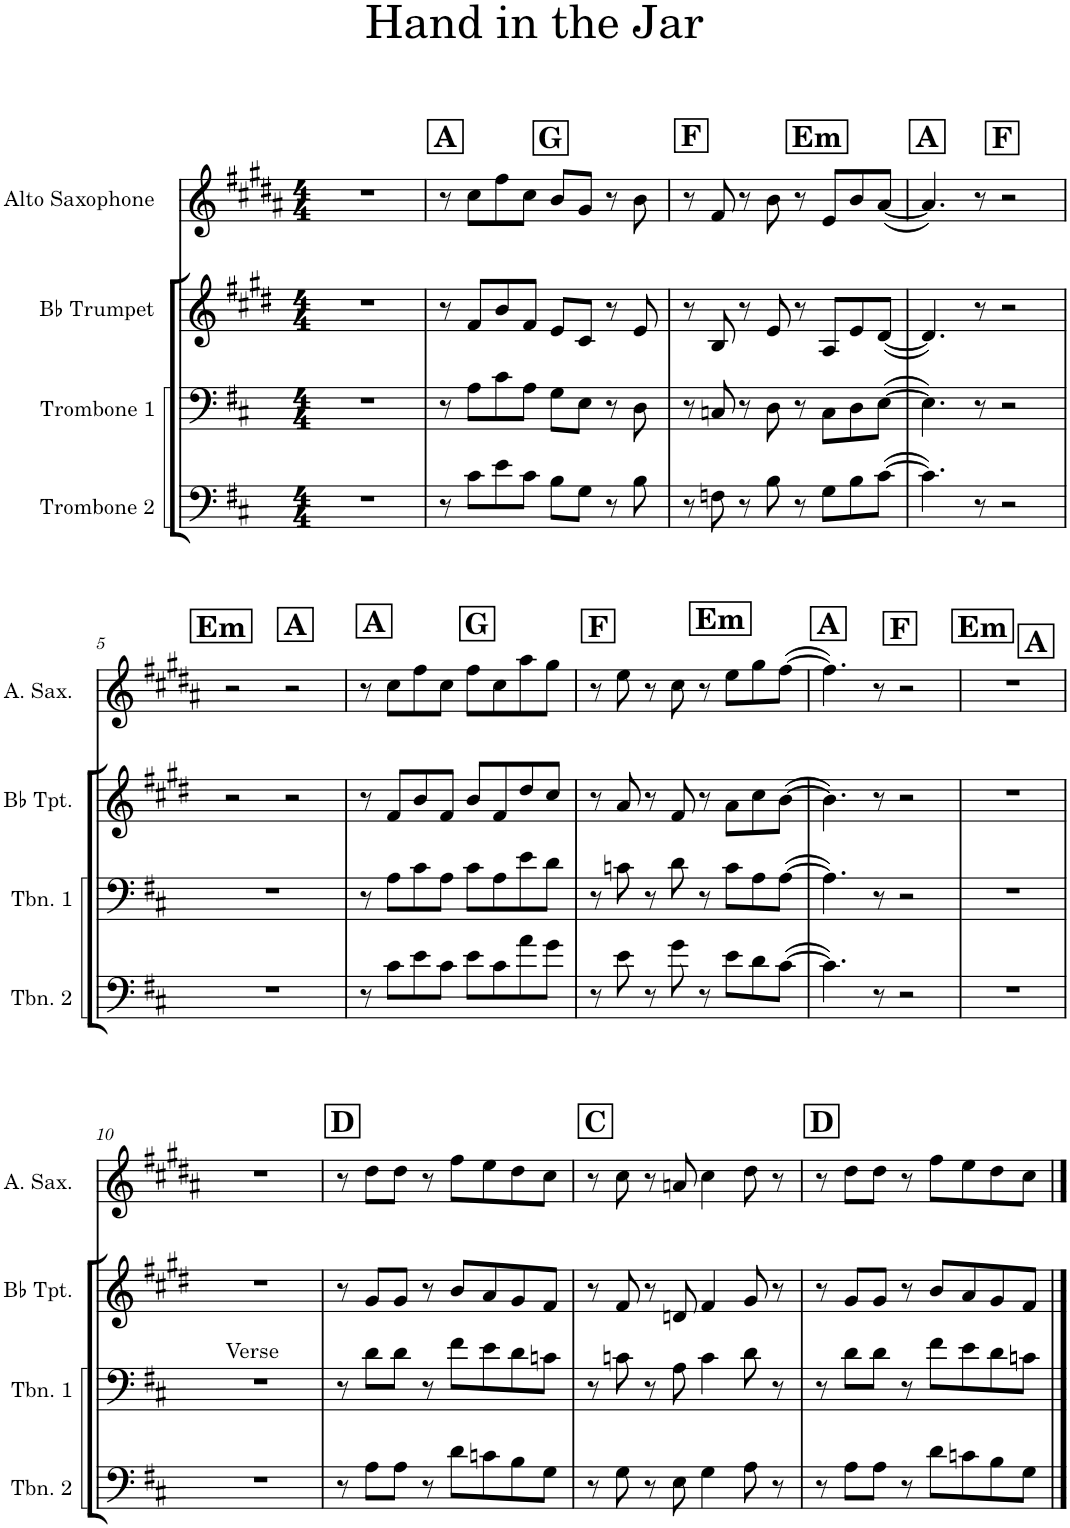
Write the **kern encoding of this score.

**kern	**kern	**kern	**kern
*part4	*part3	*part2	*part1
*staff4	*staff3	*staff2	*staff1
*I"Trombone 2	*I"Trombone 1	*I"Bb Trumpet	*I"Alto Saxophone
*I'Tbn. 2	*I'Tbn. 1	*I'Bb Tpt.	*I'A. Sax.
*clefF4	*clefF4	*clefG2	*clefG2
*	*	*Trd1c2	*Trd5c9
*k[f#c#]	*k[f#c#]	*k[f#c#g#d#]	*k[f#c#g#d#a#]
*M4/4	*M4/4	*M4/4	*M4/4
=1	=1	=1	=1
1r	1r	1r	1r
!!LO:REH:place=s1:a:B:cj:fs=14:t=G:qo=2
!!LO:REH:place=s1:a:B:cj:fs=14:t=A
=2	=2	=2	=2
8r	8r	8r	8r
8c#\L	8A\L	8f#/L	8cc#\L
8e\	8c#\	8b/	8ff#\
8c#\J	8A\J	8f#/J	8cc#\J
8B\L	8G\L	8e/L	8b/L
8G\J	8E\J	8c#/J	8g#/J
8r	8r	8r	8r
8B\	8D\	8e/	8b\
!!LO:REH:place=s1:a:B:cj:fs=14:t=Em:qo=2
!!LO:REH:place=s1:a:B:cj:fs=14:t=F
=3	=3	=3	=3
8r	8r	8r	8r
8Fn\	8Cn/	8B/	8f#/
8r	8r	8r	8r
8B\	8D\	8e/	8b\
8r	8r	8r	8r
8G\L	8C\L	8A/L	8e/L
8B\	8D\	8e/	8b/
([8c#\J	([8E\J	([8d#/J	([8a#/J
!!LO:REH:place=s1:a:B:cj:fs=14:t=F:qo=2
!!LO:REH:place=s1:a:B:cj:fs=14:t=A
=4	=4	=4	=4
4.c#\])	4.E\])	4.d#/])	4.a#/])
8r	8r	8r	8r
2r	2r	2r	2r
!!LO:LB:g=z
!!LO:REH:place=s1:a:B:cj:fs=14:t=A:qo=2
!!LO:REH:place=s1:a:B:cj:fs=14:t=Em
=5	=5	=5	=5
1r	1r	2r	2r
.	.	2r	2r
!!LO:REH:place=s1:a:B:cj:fs=14:t=G:qo=2
!!LO:REH:place=s1:a:B:cj:fs=14:t=A
=6	=6	=6	=6
8r	8r	8r	8r
8c#\L	8A\L	8f#/L	8cc#\L
8e\	8c#\	8b/	8ff#\
8c#\J	8A\J	8f#/J	8cc#\J
8e\L	8c#\L	8b/L	8ff#\L
8c#\	8A\	8f#/	8cc#\
8a\	8e\	8dd#/	8aa#\
8g\J	8d\J	8cc#/J	8gg#\J
!!LO:REH:place=s1:a:B:cj:fs=14:t=Em:qo=2
!!LO:REH:place=s1:a:B:cj:fs=14:t=F
=7	=7	=7	=7
8r	8r	8r	8r
8e\	8cn\	8a/	8ee\
8r	8r	8r	8r
8g\	8d\	8f#/	8cc#\
8r	8r	8r	8r
8e\L	8c\L	8a\L	8ee\L
8d\	8A\	8cc#\	8gg#\
([8c#\J	([8A\J	([8b\J	([8ff#\J
!!LO:REH:place=s1:a:B:cj:fs=14:t=F:qo=2
!!LO:REH:place=s1:a:B:cj:fs=14:t=A
=8	=8	=8	=8
4.c#\])	4.A\])	4.b\])	4.ff#\])
8r	8r	8r	8r
2r	2r	2r	2r
!!LO:REH:place=s1:a:B:cj:fs=14:t=A
!!LO:REH:place=s1:a:B:cj:fs=14:t=Em
=9	=9	=9	=9
1r	1r	1r	1r
!!LO:LB:g=z
=10	=10	=10	=10
!	!LO:TX:a:t=Verse	!	!
1r	1r	1r	1r
!!LO:REH:place=s1:a:B:cj:fs=14:t=D
=11	=11	=11	=11
8r	8r	8r	8r
8A\L	8d\L	8g#/L	8dd#\L
8A\J	8d\J	8g#/J	8dd#\J
8r	8r	8r	8r
8d\L	8f#\L	8b/L	8ff#\L
8cn\	8e\	8a/	8ee\
8B\	8d\	8g#/	8dd#\
8G\J	8cn\J	8f#/J	8cc#\J
!!LO:REH:place=s1:a:B:cj:fs=14:t=C
=12	=12	=12	=12
8r	8r	8r	8r
8G\	8cn\	8f#/	8cc#\
8r	8r	8r	8r
8E\	8A\	8dn/	8an/
4G\	4c\	4f#/	4cc#\
8A\	8d\	8g#/	8dd#\
8r	8r	8r	8r
!!LO:REH:place=s1:a:B:cj:fs=14:t=D
=13	=13	=13	=13
8r	8r	8r	8r
8A\L	8d\L	8g#/L	8dd#\L
8A\J	8d\J	8g#/J	8dd#\J
8r	8r	8r	8r
8d\L	8f#\L	8b/L	8ff#\L
8cn\	8e\	8a/	8ee\
8B\	8d\	8g#/	8dd#\
8G\J	8cn\J	8f#/J	8cc#\J
==	==	==	==
*-	*-	*-	*-
